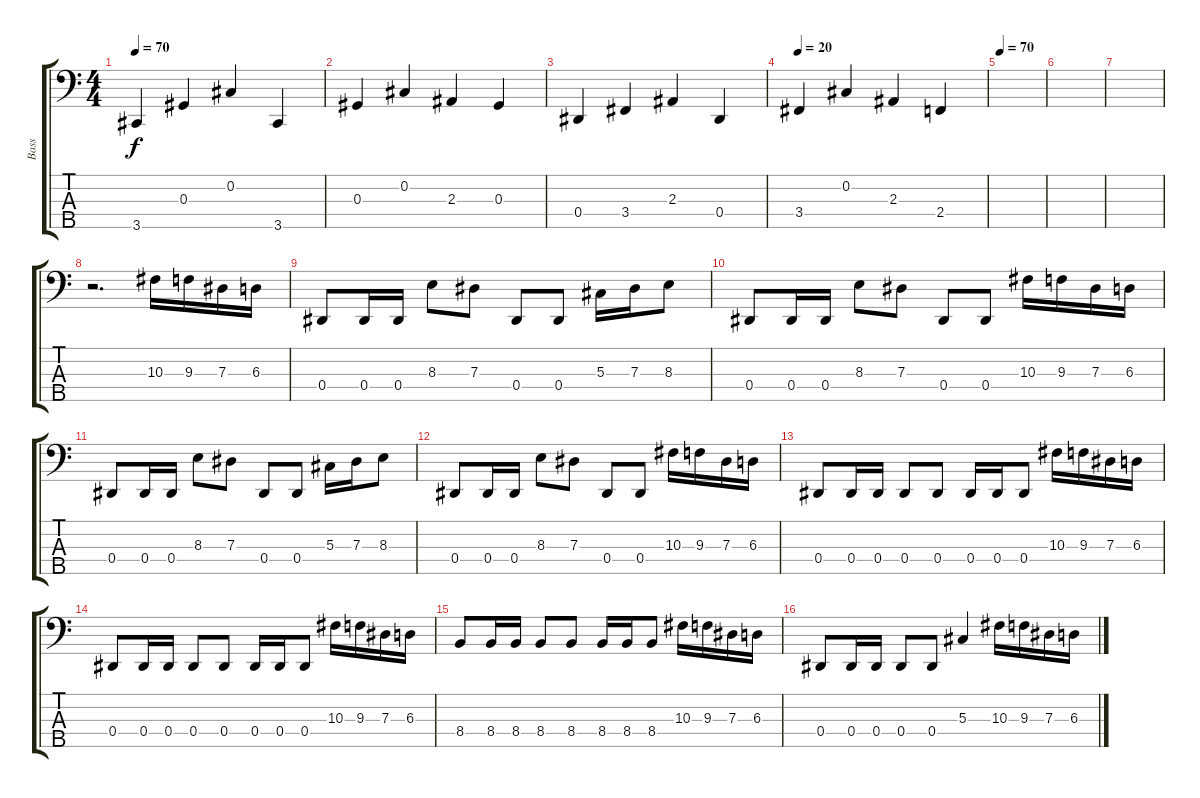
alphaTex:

\track ("Bass" "Bass") {instrument electricbassfinger}
\staff {score tabs}
\tuning (Gb2 Db2 Ab1 Eb1 Bb0) {hide}
\ts (4 4)
\tempo 70
\clef f4
\ks c
3.5.4{dy f} 0.3.4 0.2.4 3.5.4 |
0.3.4 0.2.4 2.3.4 0.3.4 |
0.4.4 3.4.4 2.3.4 0.4.4 |
\tempo 20
3.4.4 0.2.4 2.3.4 2.4.4 |
\tempo 120
\tempo 70
|
|
|
r.2{d} 10.3.16 9.3.16 7.3.16 6.3.16 |
0.4.8 0.4.16 0.4.16 8.3.8 7.3.8 0.4.8 0.4.8 5.3.16 7.3.16 8.3.8 |
0.4.8 0.4.16 0.4.16 8.3.8 7.3.8 0.4.8 0.4.8 10.3.16 9.3.16 7.3.16 6.3.16 |
0.4.8 0.4.16 0.4.16 8.3.8 7.3.8 0.4.8 0.4.8 5.3.16 7.3.16 8.3.8 |
0.4.8 0.4.16 0.4.16 8.3.8 7.3.8 0.4.8 0.4.8 10.3.16 9.3.16 7.3.16 6.3.16 |
0.4.8 0.4.16 0.4.16 0.4.8 0.4.8 0.4.16 0.4.16 0.4.8 10.3.16 9.3.16 7.3.16 6.3.16 |
0.4.8 0.4.16 0.4.16 0.4.8 0.4.8 0.4.16 0.4.16 0.4.8 10.3.16 9.3.16 7.3.16 6.3.16 |
8.4.8 8.4.16 8.4.16 8.4.8 8.4.8 8.4.16 8.4.16 8.4.8 10.3.16 9.3.16 7.3.16 6.3.16 |
0.4.8 0.4.16 0.4.16 0.4.8 0.4.8 5.3.4 10.3.16 9.3.16 7.3.16 6.3.16
